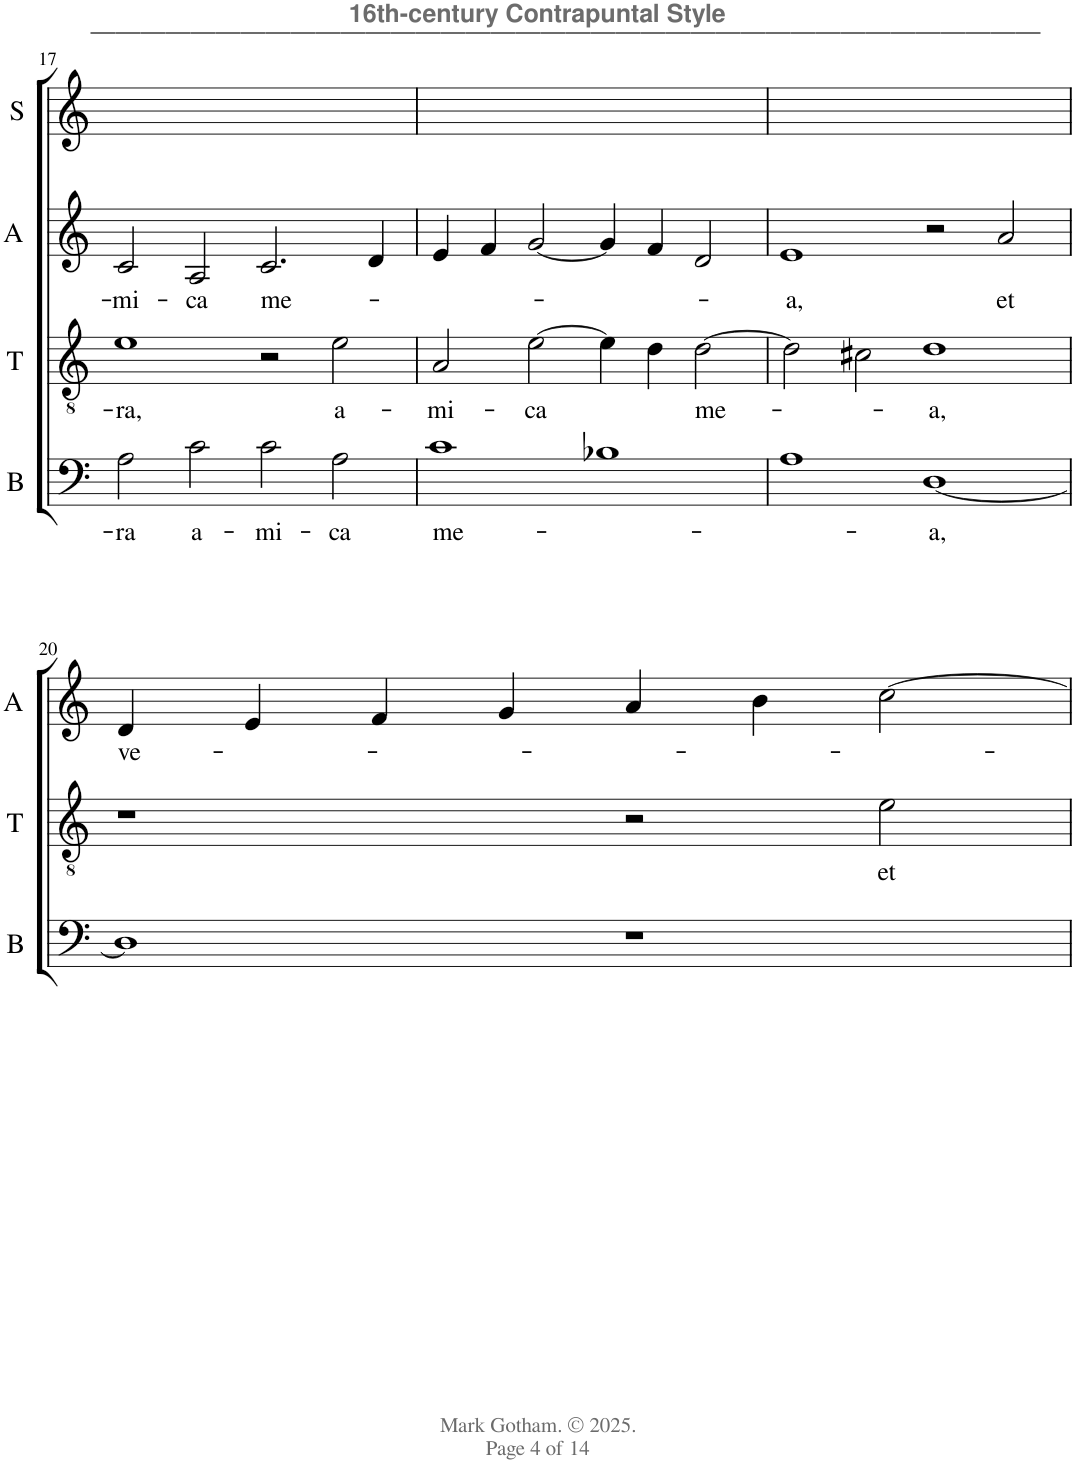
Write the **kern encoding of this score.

**kern	**text	**kern	**text	**kern	**text
*part3	*part3	*part2	*part2	*part1	*part1
*staff3	*staff3	*staff2	*staff2	*staff1	*staff1
*I"Bass	*	*I"Tenor	*	*I"Alto	*
*I'B	*	*I'T	*	*I'A	*
!!LO:PB:g=z
*clefF4	*	*clefGv2	*	*clefG2	*
*k[]	*	*k[]	*	*k[]	*
*M4/2	*	*M4/2	*	*M4/2	*
=17	=17	=17	=17	=17	=17
!	!LO:LY:b	!	!LO:LY:b	!	!LO:LY:b
2A\	-ra	1e	-ra,	2c/	-mi-
!	!LO:LY:b	!	!	!	!LO:LY:b
2c\	a-	.	.	2A/	-ca
!	!LO:LY:b	!	!	!	!LO:LY:b
2c\	-mi-	2r	.	2.c/	me-
!	!LO:LY:b	!	!LO:LY:b	!	!
2A\	-ca	2e\	a-	.	.
.	.	.	.	4d/	.
=18	=18	=18	=18	=18	=18
!	!LO:LY:b	!	!LO:LY:b	!	!
1c	me-	2A/	-mi-	4e/	.
.	.	.	.	4f/	.
!	!	!	!LO:LY:b	!	!
.	.	[>2e\	-ca	[<2g/	.
1B-X	.	4e\]	.	4g/]	.
.	.	4d\	.	4f/	.
!	!	!	!LO:LY:b	!	!
.	.	[>2d\	me-	2d/	.
=19	=19	=19	=19	=19	=19
!	!	!	!	!	!LO:LY:b
1A	.	2d\]	.	1e	-a,
.	.	2c#X\	.	.	.
!	!LO:LY:b	!	!LO:LY:b	!	!
[<1D	-a,	1d	-a,	2r	.
!	!	!	!	!	!LO:LY:b
.	.	.	.	2a/	et
!!LO:LB:g=z
=20	=20	=20	=20	=20	=20
!	!	!	!	!	!LO:LY:b
1D]	.	1r	.	4d/	ve-
.	.	.	.	4e/	.
.	.	.	.	4f/	.
.	.	.	.	4g/	.
1r	.	2r	.	4a/	.
.	.	.	.	4b\	.
!	!	!	!LO:LY:b	!	!
.	.	2e\	et	[>2cc\	.
=	=	=	=	=	=
*-	*-	*-	*-	*-	*-
